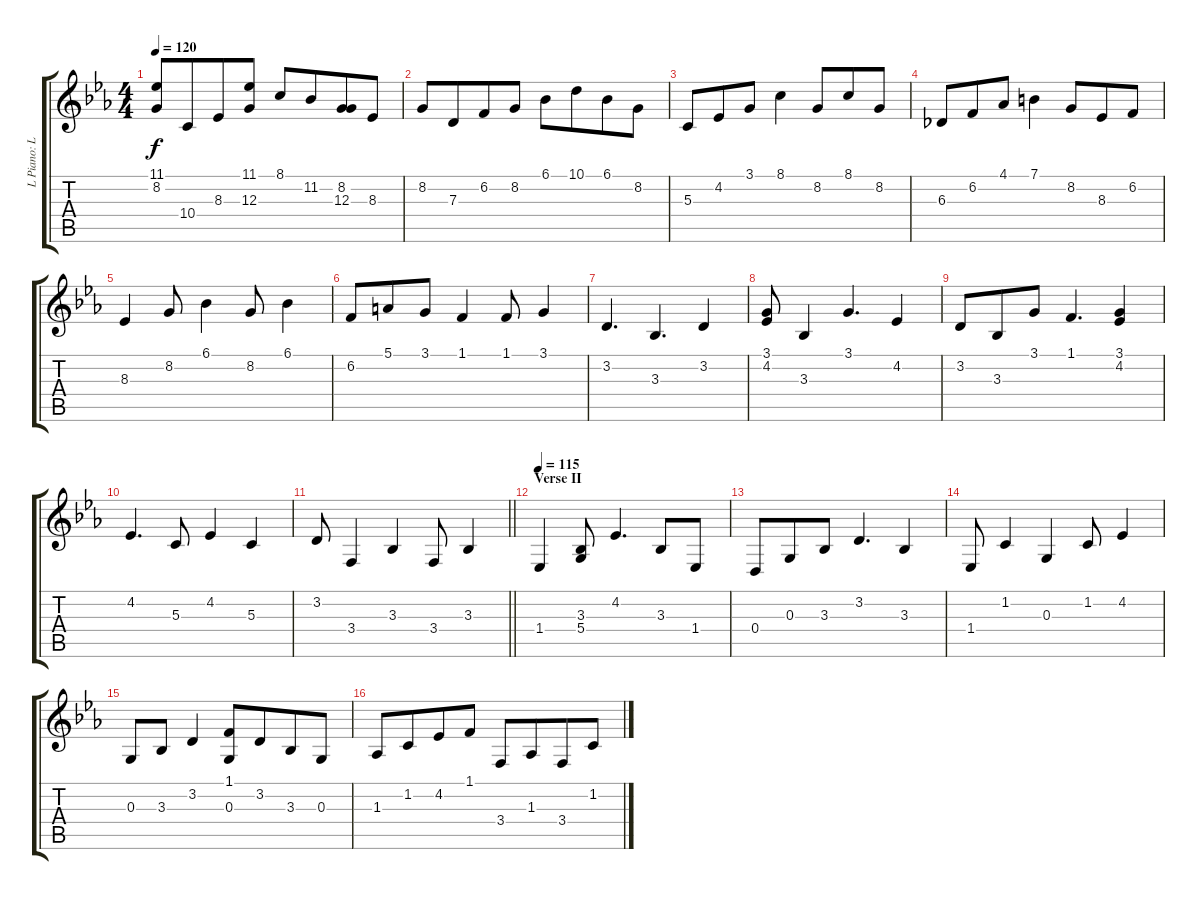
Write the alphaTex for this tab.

\track ("L Piano: Larry" "L Piano: L") {instrument electricgrandpiano}
\staff {score tabs}
\tuning (E4 B3 G3 D3 A2 E2) {hide}
\ts (4 4)
\tempo 120
\clef g2
\ks eb
(11.1 8.2).8{dy f} 10.4.8{beam merge} 8.3.8 (11.1 12.3).8{beam split} 8.1.8 11.2.8{beam merge} (8.2 12.3).8 8.3.8 |
8.2.8 7.3.8{beam merge} 6.2.8 8.2.8{beam split} 6.1.8 10.1.8{beam merge} 6.1.8 8.2.8 |
5.3.8 4.2.8{beam merge} 3.1.8 8.1.4 8.2.8{beam merge} 8.1.8 8.2.8 |
6.3.8 6.2.8{beam merge} 4.1.8 7.1.4 8.2.8{beam merge} 8.3.8 6.2.8 |
8.3.4 8.2.8 6.1.4 8.2.8 6.1.4 |
6.2.8 5.1.8{beam merge} 3.1.8 1.1.4 1.1.8 3.1.4 |
3.2.4{d} 3.3.4{d} 3.2.4 |
(3.1 4.2).8 3.3.4 3.1.4{d} 4.2.4 |
3.2.8 3.3.8{beam merge} 3.1.8 1.1.4{d} (3.1 4.2).4 |
4.2.4{d} 5.3.8 4.2.4 5.3.4 |
\barLineRight lightlight
3.2.8 3.4.4 3.3.4 3.4.8 3.3.4 |
\section ("" "Verse II")
\tempo 115
1.4.4 (3.3 5.4).8 4.2.4{d} 3.3.8 1.4.8 |
0.4.8 0.3.8{beam merge} 3.3.8 3.2.4{d} 3.3.4 |
1.4.8 1.2.4 0.3.4 1.2.8 4.2.4 |
0.3.8 3.3.8 3.2.4 (1.1 0.3).8 3.2.8{beam merge} 3.3.8 0.3.8 |
1.3.8 1.2.8{beam merge} 4.2.8 1.1.8{beam split} 3.4.8 1.3.8{beam merge} 3.4.8 1.2.8
